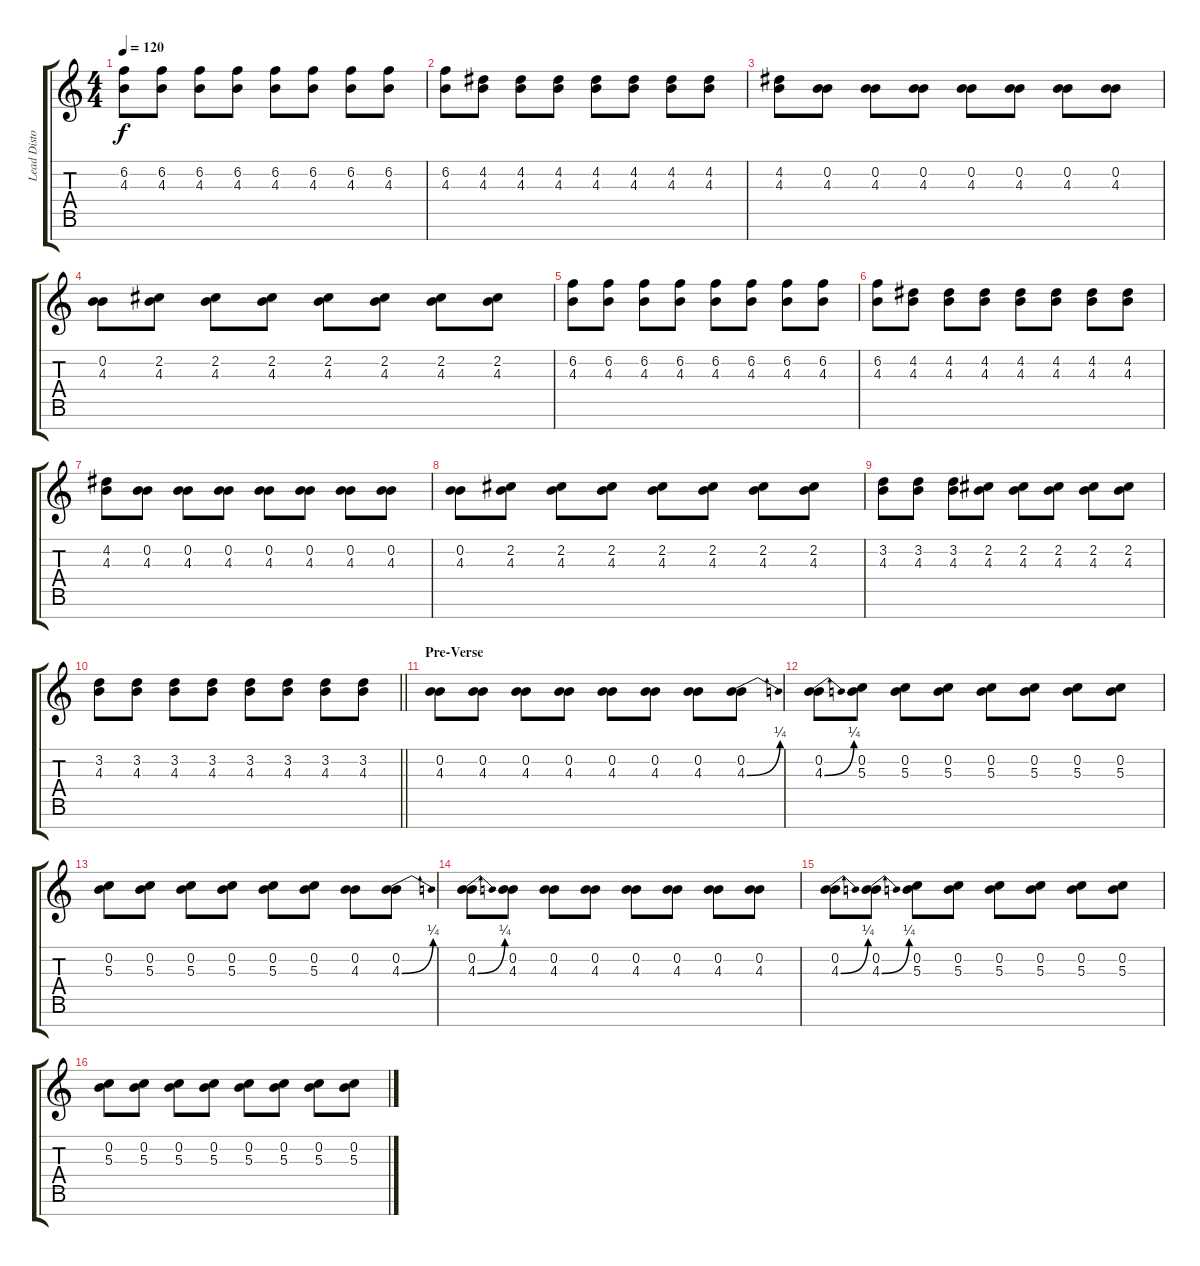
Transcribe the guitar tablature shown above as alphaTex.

\track ("Lead Disto" "Lead Disto") {instrument distortionguitar}
\staff {score tabs}
\tuning (E4 B3 G3 D3 A2 E2 B1) {hide}
\ts (4 4)
\tempo 120
\clef g2
\ks c
(6.2 4.3).8{dy f} (6.2 4.3).8 (6.2 4.3).8 (6.2 4.3).8 (6.2 4.3).8 (6.2 4.3).8 (6.2 4.3).8 (6.2 4.3).8 |
(6.2 4.3).8 (4.2 4.3).8 (4.2 4.3).8 (4.2 4.3).8 (4.2 4.3).8 (4.2 4.3).8 (4.2 4.3).8 (4.2 4.3).8 |
(4.2 4.3).8 (0.2 4.3).8 (0.2 4.3).8 (0.2 4.3).8 (0.2 4.3).8 (0.2 4.3).8 (0.2 4.3).8 (0.2 4.3).8 |
(0.2 4.3).8 (2.2 4.3).8 (2.2 4.3).8 (2.2 4.3).8 (2.2 4.3).8 (2.2 4.3).8 (2.2 4.3).8 (2.2 4.3).8 |
(6.2 4.3).8 (6.2 4.3).8 (6.2 4.3).8 (6.2 4.3).8 (6.2 4.3).8 (6.2 4.3).8 (6.2 4.3).8 (6.2 4.3).8 |
(6.2 4.3).8 (4.2 4.3).8 (4.2 4.3).8 (4.2 4.3).8 (4.2 4.3).8 (4.2 4.3).8 (4.2 4.3).8 (4.2 4.3).8 |
(4.2 4.3).8 (0.2 4.3).8 (0.2 4.3).8 (0.2 4.3).8 (0.2 4.3).8 (0.2 4.3).8 (0.2 4.3).8 (0.2 4.3).8 |
(0.2 4.3).8 (2.2 4.3).8 (2.2 4.3).8 (2.2 4.3).8 (2.2 4.3).8 (2.2 4.3).8 (2.2 4.3).8 (2.2 4.3).8 |
(3.2 4.3).8 (3.2 4.3).8 (3.2 4.3).8 (2.2 4.3).8 (2.2 4.3).8 (2.2 4.3).8 (2.2 4.3).8 (2.2 4.3).8 |
\barLineRight lightlight
(3.2 4.3).8 (3.2 4.3).8 (3.2 4.3).8 (3.2 4.3).8 (3.2 4.3).8 (3.2 4.3).8 (3.2 4.3).8 (3.2 4.3).8 |
\section ("" "Pre-Verse")
(0.2 4.3).8 (0.2 4.3).8 (0.2 4.3).8 (0.2 4.3).8 (0.2 4.3).8 (0.2 4.3).8 (0.2 4.3).8 (0.2 4.3{be (bend 0 0 60 1)}).8 |
(0.2 4.3{be (bend 0 0 60 1)}).8 (0.2 5.3).8 (0.2 5.3).8 (0.2 5.3).8 (0.2 5.3).8 (0.2 5.3).8 (0.2 5.3).8 (0.2 5.3).8 |
(0.2 5.3).8 (0.2 5.3).8 (0.2 5.3).8 (0.2 5.3).8 (0.2 5.3).8 (0.2 5.3).8 (0.2 4.3).8 (0.2 4.3{be (bend 0 0 60 1)}).8 |
(0.2 4.3{be (bend 0 0 60 1)}).8 (0.2 4.3).8 (0.2 4.3).8 (0.2 4.3).8 (0.2 4.3).8 (0.2 4.3).8 (0.2 4.3).8 (0.2 4.3).8 |
(0.2 4.3{be (bend 0 0 60 1)}).8 (0.2 4.3{be (bend 0 0 60 1)}).8 (0.2 5.3).8 (0.2 5.3).8 (0.2 5.3).8 (0.2 5.3).8 (0.2 5.3).8 (0.2 5.3).8 |
(0.2 5.3).8 (0.2 5.3).8 (0.2 5.3).8 (0.2 5.3).8 (0.2 5.3).8 (0.2 5.3).8 (0.2 5.3).8 (0.2 5.3).8
